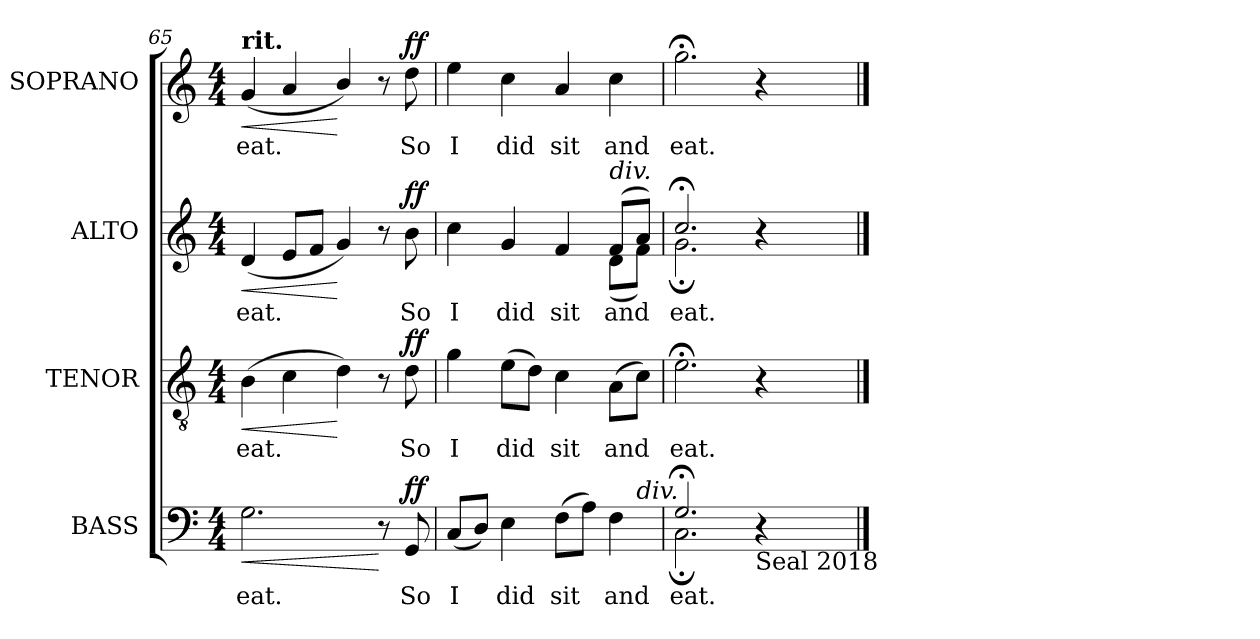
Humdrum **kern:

**kern	**text	**dynam	**kern	**text	**dynam	**kern	**text	**dynam	**kern	**text	**dynam
*part4	*part4	*part4	*part3	*part3	*part3	*part2	*part2	*part2	*part1	*part1	*part1
*staff4	*staff4	*staff4	*staff3	*staff3	*staff3	*staff2	*staff2	*staff2	*staff1	*staff1	*staff1
*I"BASS	*	*	*I"TENOR	*	*	*I"ALTO	*	*	*I"SOPRANO	*	*
*I'B.	*	*	*I'T.	*	*	*I'A.	*	*	*I'S.	*	*
*clefF4	*	*	*clefGv2	*	*	*clefG2	*	*	*clefG2	*	*
*	*	*	*ITrd7c12	*	*	*	*	*	*	*	*
*k[]	*	*	*k[]	*	*	*k[]	*	*	*k[]	*	*
*C:	*	*	*C:	*	*	*C:	*	*	*C:	*	*
*M4/4	*	*	*M4/4	*	*	*M4/4	*	*	*M4/4	*	*
=65	=65	=65	=65	=65	=65	=65	=65	=65	=65	=65	=65
!	!LO:LY:b:color=#000000	!LO:HP:b	!	!	!	!	!	!	!	!	!
!	!	!	!	!LO:LY:b:color=#000000	!LO:HP:b	!	!	!	!	!	!
!	!	!	!	!	!	!	!LO:LY:b:color=#000000	!LO:HP:b	!	!	!
!	!	!	!	!	!	!	!	!	!LO:TX:a:B:t=rit.	!	!
!	!	!	!	!	!	!	!	!	!	!LO:LY:b:color=#000000	!LO:HP:b
2.Gi\	eat.	<	(4BBi\	eat.	<	(4di/	eat.	<	(4gi/	eat.	<
.	.	.	4Ci\	.	.	8ei/L	.	.	4ai/	.	.
.	.	.	.	.	.	8fi/J	.	.	.	.	.
.	.	.	4Di\)	.	[	4gi/)	.	[	4bi/)	.	[
8r	.	[	8r	.	.	8r	.	.	8r	.	.
!	!LO:LY:b:color=#000000	!	!	!	!	!	!	!	!	!	!
!	!	!	!	!LO:LY:b:color=#000000	!	!	!	!	!	!	!
!	!	!	!	!	!	!	!LO:LY:b:color=#000000	!	!	!	!
!	!	!	!	!	!	!	!	!	!	!LO:LY:b:color=#000000	!
8GGi/	So	ff	8Di\	So	ff	8bi\	So	ff	8ddi\	So	ff
=66	=66	=66	=66	=66	=66	=66	=66	=66	=66	=66	=66
!	!LO:LY:b:color=#000000	!	!	!	!	!	!	!	!	!	!
!	!	!	!	!LO:LY:b:color=#000000	!	!	!	!	!	!	!
!	!	!	!	!	!	!	!LO:LY:b:color=#000000	!	!	!	!
*	*	*	*	*	*	*^	*	*	*	*	*
!	!	!	!	!	!	!	!	!	!	!	!LO:LY:b:color=#000000	!
*^	*	*	*	*	*	*	*	*	*	*	*	*
(8Ci/L	2..ryy	I	.	4Gi\	I	.	4cci\	2.ryy	I	.	4eei\	I	.
8Di/J)	.	.	.	.	.	.	.	.	.	.	.	.	.
!	!	!LO:LY:b:color=#000000	!	!	!	!	!	!	!	!	!	!	!
!	!	!	!	!	!LO:LY:b:color=#000000	!	!	!	!	!	!	!	!
!	!	!	!	!	!	!	!	!	!LO:LY:b:color=#000000	!	!	!	!
!	!	!	!	!	!	!	!	!	!	!	!	!LO:LY:b:color=#000000	!
4Ei\	.	did	.	(8Ei\L	did	.	4gi/	.	did	.	4cci\	did	.
.	.	.	.	8Di\J)	.	.	.	.	.	.	.	.	.
!	!	!LO:LY:b:color=#000000	!	!	!	!	!	!	!	!	!	!	!
!	!	!	!	!	!LO:LY:b:color=#000000	!	!	!	!	!	!	!	!
!	!	!	!	!	!	!	!	!	!LO:LY:b:color=#000000	!	!	!	!
!	!	!	!	!	!	!	!	!	!	!	!	!LO:LY:b:color=#000000	!
(8Fi\L	.	sit	.	4Ci\	sit	.	4fi/	.	sit	.	4ai/	sit	.
8Ai\J)	.	.	.	.	.	.	.	.	.	.	.	.	.
!	!	!LO:LY:b:color=#000000	!	!	!	!	!	!	!	!	!	!	!
!	!	!	!	!	!LO:LY:b:color=#000000	!	!	!	!	!	!	!	!
!	!	!	!	!	!	!	!	!	!LO:LY:b:color=#000000	!	!	!	!
!	!	!	!	!	!	!	!LO:TX:a:i:t=div.	!	!	!	!	!	!
!	!	!	!	!	!	!	!	!	!	!	!	!LO:LY:b:color=#000000	!
4Fi\	.	and	.	(8AAi\L	and	.	(8fi/L	(8di\L	and	.	4cci\	and	.
!	!LO:TX:a:i:t=div.	!	!	!	!	!	!	!	!	!	!	!	!
.	8ryy	.	.	8Ci\J)	.	.	8ai/J)	8fi\J)	.	.	.	.	.
=67	=67	=67	=67	=67	=67	=67	=67	=67	=67	=67	=67	=67	=67
!	!	!LO:LY:b:color=#000000	!	!	!	!	!	!	!	!	!	!	!
!	!	!	!	!	!LO:LY:b:color=#000000	!	!	!	!	!	!	!	!
!	!	!	!	!	!	!	!	!	!LO:LY:b:color=#000000	!	!	!	!
!	!	!	!	!	!	!	!	!	!	!	!	!LO:LY:b:color=#000000	!
2.G;i/	2.C;i\	eat.	.	2.E;i\	eat.	.	2.cc;i/	2.g;i\	eat.	.	2.gg;i\	eat.	.
!LO:TX:b:t=Seal 2018	!	!	!	!	!	!	!	!	!	!	!	!	!
4r	4ryy	.	.	4r	.	.	4r	4ryy	.	.	4r	.	.
*v	*v	*	*	*	*	*	*v	*v	*	*	*	*	*
==	==	==	==	==	==	==	==	==	==	==	==
*-	*-	*-	*-	*-	*-	*-	*-	*-	*-	*-	*-
